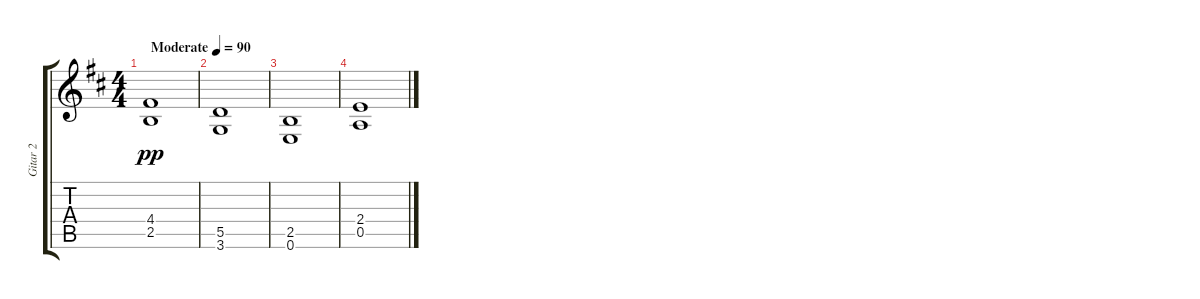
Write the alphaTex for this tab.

\track ("Gitar 2" "Gitar 2") {instrument overdrivenguitar}
\staff {score tabs}
\tuning (E4 B3 G3 D3 A2 E2) {hide}
\ts (4 4)
\tempo (90 "Moderate")
\clef g2
\ks d
(4.4 2.5).1{dy pp instrument overdrivenguitar} |
(5.5 3.6).1 |
(2.5 0.6).1 |
(2.4 0.5).1
